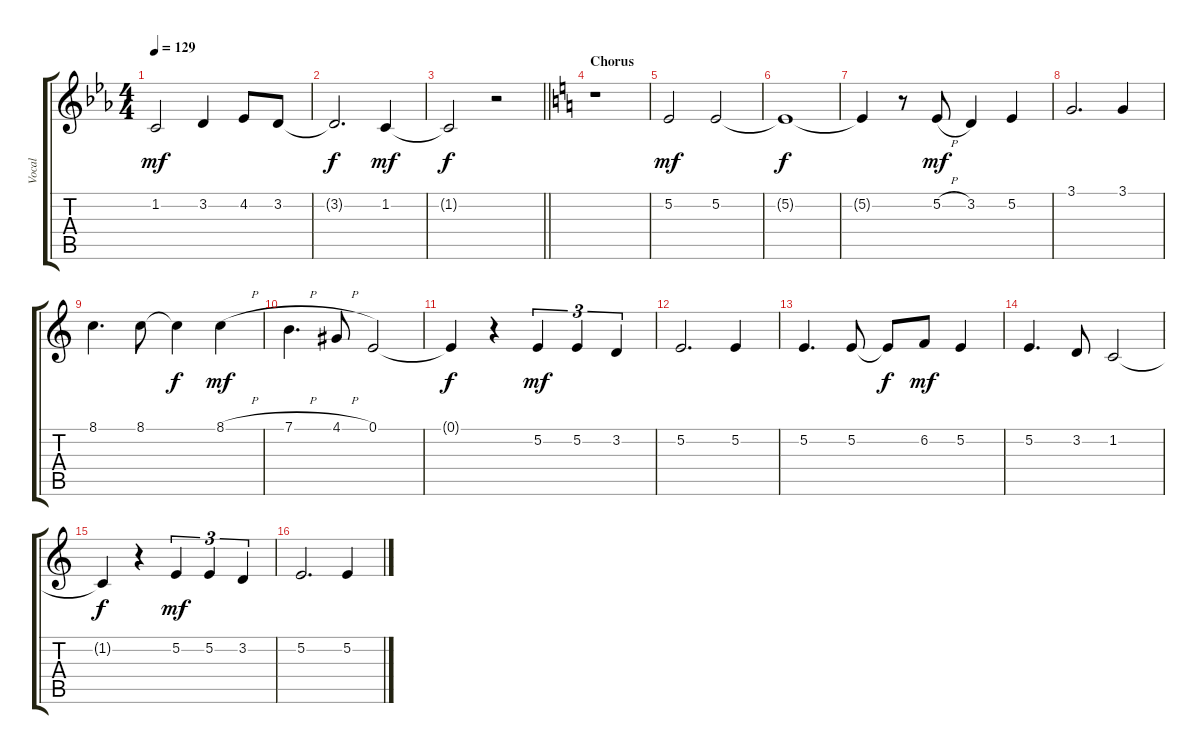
\track ("Vocal" "Vocal") {instrument tenorsax}
\staff {score tabs}
\tuning (E4 B3 G3 D3 A2 E2) {hide}
\ts (4 4)
\tempo 129
\clef g2
\ks eb
1.2.2{dy mf} 3.2.4 4.2.8 3.2.8 |
3.2{t}.2{d dy f} 1.2.4{dy mf} |
\barLineRight lightlight
1.2{t}.2{dy f} r.2 |
\section ("" "Chorus")
\ks c
r.1 |
5.2.2{dy mf} 5.2.2 |
5.2{t}.1{dy f} |
5.2{t}.4 r.8 5.2{h}.8{dy mf} 3.2.4 5.2.4 |
3.1.2{d} 3.1.4 |
8.1.4{d} 8.1.8 8.1{t}.4{dy f} 8.1{h}.4{dy mf} |
7.1{h}.4{d} 4.1{h}.8 0.1.2 |
0.1{t}.4{dy f} r.4 5.2.4{tu (3 2) dy mf} 5.2.4{tu (3 2)} 3.2.4{tu (3 2)} |
5.2.2{d} 5.2.4 |
5.2.4{d} 5.2.8 5.2{t}.8{dy f} 6.2.8{dy mf} 5.2.4 |
5.2.4{d} 3.2.8 1.2.2 |
1.2{t}.4{dy f} r.4 5.2.4{tu (3 2) dy mf} 5.2.4{tu (3 2)} 3.2.4{tu (3 2)} |
5.2.2{d} 5.2.4
